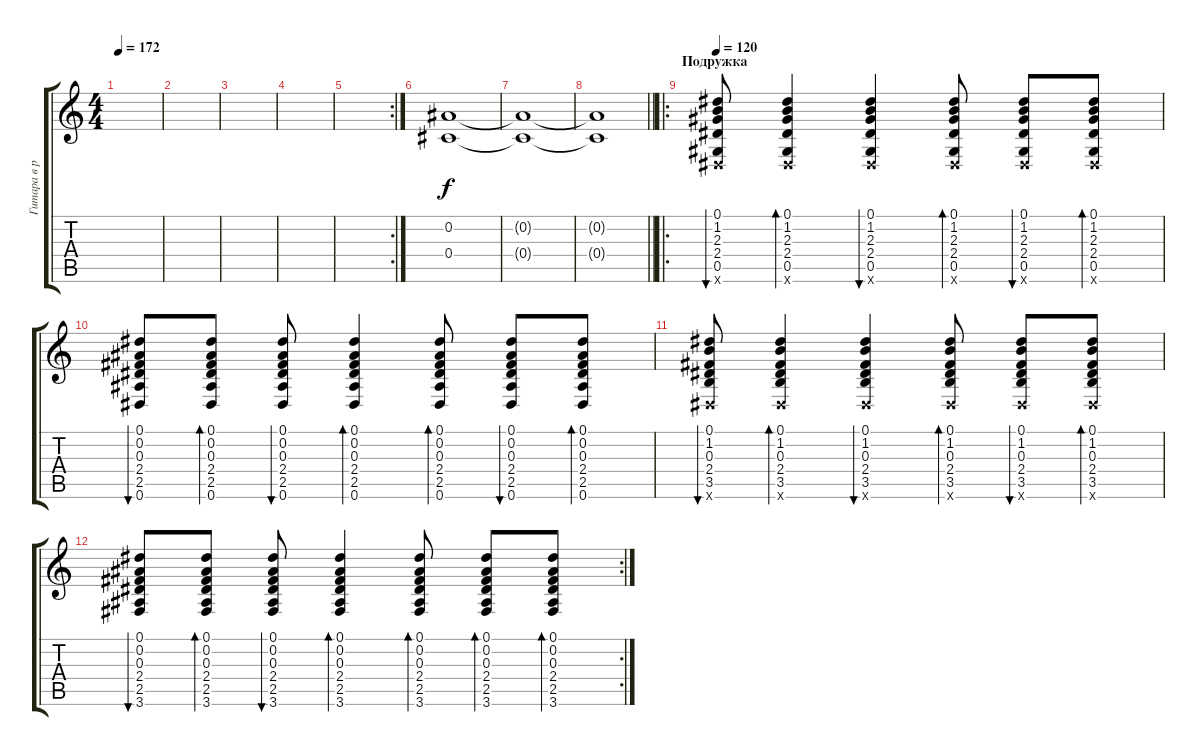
\track ("Гитара в ре" "Гитара в р") {instrument electricguitarjazz}
\staff {score tabs}
\tuning (Eb4 Bb3 Gb3 Db3 Ab2 Eb2) {hide}
\ts (4 4)
\tempo 172
\clef g2
\ks c
|
|
|
|
\rc 2
|
(0.2 0.4).1 |
(0.2{t} 0.4{t}).1 |
\barLineRight lightlight
(0.2{t} 0.4{t}).1 |
\ro
\section ("" "Подружка")
\tempo 120
(0.1 1.2 2.3 2.4 0.5 0.6{x}).8{bu 60 instrument acousticguitarsteel} (0.1 1.2 2.3 2.4 0.5 0.6{x}).4{bd 60} (0.1 1.2 2.3 2.4 0.5 0.6{x}).4{bu 60} (0.1 1.2 2.3 2.4 0.5 0.6{x}).8{bd 60} (0.1 1.2 2.3 2.4 0.5 0.6{x}).8{bu 60} (0.1 1.2 2.3 2.4 0.5 0.6{x}).8{bd 60} |
(0.1 0.2 0.3 2.4 2.5 0.6).8{bu 60} (0.1 0.2 0.3 2.4 2.5 0.6).8{bd 60} (0.1 0.2 0.3 2.4 2.5 0.6).8{bu 60} (0.1 0.2 0.3 2.4 2.5 0.6).4{bd 60} (0.1 0.2 0.3 2.4 2.5 0.6).8{bd 60} (0.1 0.2 0.3 2.4 2.5 0.6).8{bu 60} (0.1 0.2 0.3 2.4 2.5 0.6).8{bd 60} |
(0.1 1.2 0.3 2.4 3.5 0.6{x}).8{bu 60} (0.1 1.2 0.3 2.4 3.5 0.6{x}).4{bd 60} (0.1 1.2 0.3 2.4 3.5 0.6{x}).4{bu 60} (0.1 1.2 0.3 2.4 3.5 0.6{x}).8{bd 60} (0.1 1.2 0.3 2.4 3.5 0.6{x}).8{bu 60} (0.1 1.2 0.3 2.4 3.5 0.6{x}).8{bd 60} |
\rc 2
(0.1 0.2 0.3 2.4 2.5 3.6).8{bu 60} (0.1 0.2 0.3 2.4 2.5 3.6).8{bd 60} (0.1 0.2 0.3 2.4 2.5 3.6).8{bu 60} (0.1 0.2 0.3 2.4 2.5 3.6).4{bd 60} (0.1 0.2 0.3 2.4 2.5 3.6).8{bd 60} (0.1 0.2 0.3 2.4 2.5 3.6).8{bd 60} (0.1 0.2 0.3 2.4 2.5 3.6).8{bd 60}
